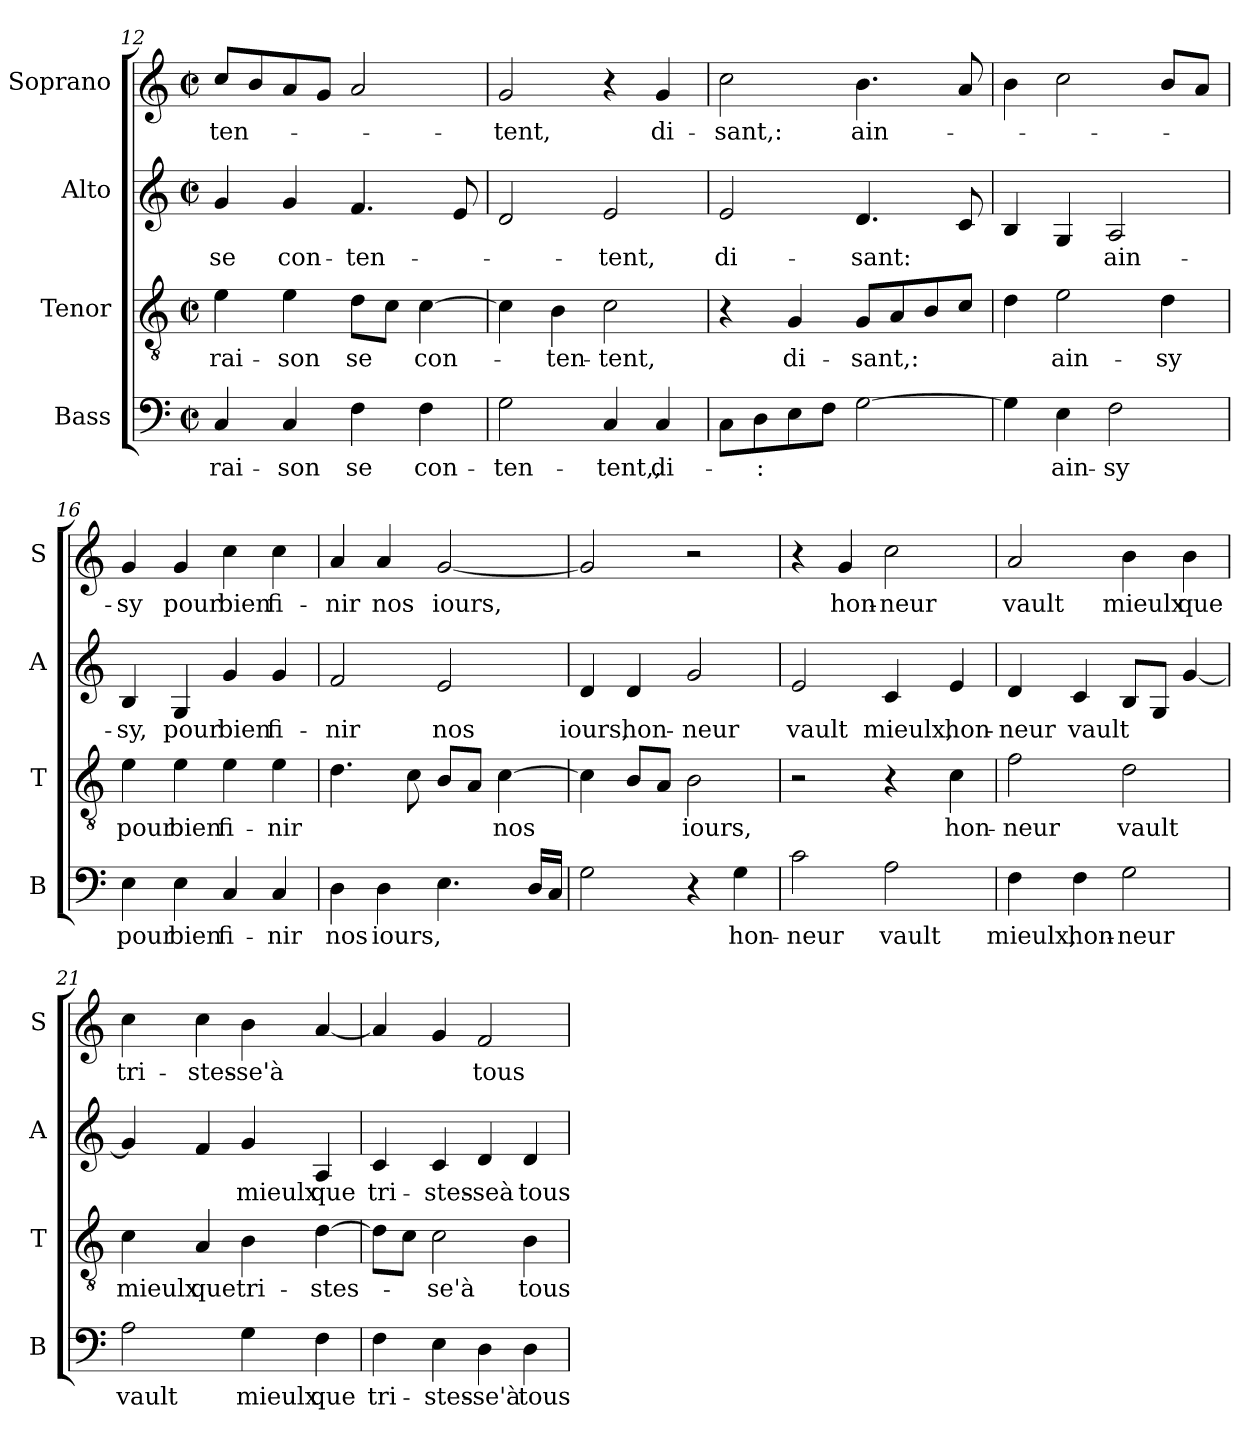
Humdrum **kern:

**kern	**text	**kern	**text	**kern	**text	**kern	**text
*part4	*part4	*part3	*part3	*part2	*part2	*part1	*part1
*staff4	*staff4	*staff3	*staff3	*staff2	*staff2	*staff1	*staff1
*I"Bass	*	*I"Tenor	*	*I"Alto	*	*I"Soprano	*
*I'B	*	*I'T	*	*I'A	*	*I'S	*
*clefF4	*	*clefGv2	*	*clefG2	*	*clefG2	*
*k[]	*	*k[]	*	*k[]	*	*k[]	*
*C:	*	*C:	*	*C:	*	*C:	*
*M2/2	*	*M2/2	*	*M2/2	*	*M2/2	*
*met(c|)	*	*met(c|)	*	*met(c|)	*	*met(c|)	*
=12	=12	=12	=12	=12	=12	=12	=12
!	!LO:LY:b	!	!LO:LY:b	!	!LO:LY:b	!	!LO:LY:b
4C/	rai-	4e\	rai-	4g/	se	8cc/L	-ten-
.	.	.	.	.	.	8b/	.
!	!LO:LY:b	!	!LO:LY:b	!	!LO:LY:b	!	!
4C/	-son	4e\	-son	4g/	con-	8a/	.
.	.	.	.	.	.	8g/J	.
!	!LO:LY:b	!	!LO:LY:b	!	!LO:LY:b	!	!
4F\	se	8d\L	se	4.f/	-ten-	2a/	.
.	.	8c\J	.	.	.	.	.
!	!LO:LY:b	!	!LO:LY:b	!	!	!	!
4F\	con-	[4c\	con-	.	.	.	.
.	.	.	.	8e/	.	.	.
=13	=13	=13	=13	=13	=13	=13	=13
!	!LO:LY:b	!	!	!	!	!	!LO:LY:b
2G\	-ten-	4c\]	.	2d/	.	2g/	-tent,
!	!	!	!LO:LY:b	!	!	!	!
.	.	4B\	-ten-	.	.	.	.
!	!LO:LY:b	!	!LO:LY:b	!	!LO:LY:b	!	!
4C/	-tent,,	2c\	-tent,	2e/	-tent,	4r	.
!	!LO:LY:b	!	!	!	!	!	!LO:LY:b
4C/	di-	.	.	.	.	4g/	di-
=14	=14	=14	=14	=14	=14	=14	=14
!	!	!	!	!	!LO:LY:b	!	!LO:LY:b
8C\L	.	4r	.	2e/	di-	2cc\	-sant,:
!	!LO:LY:b	!	!	!	!	!	!
8D\	:	.	.	.	.	.	.
!	!	!	!LO:LY:b	!	!	!	!
8E\	.	4G/	di-	.	.	.	.
8F\J	.	.	.	.	.	.	.
!	!	!	!LO:LY:b	!	!LO:LY:b	!	!LO:LY:b
[2G\	.	8G/L	-sant,:	4.d/	-sant:	4.b\	ain-
.	.	8A/	.	.	.	.	.
.	.	8B/	.	.	.	.	.
.	.	8c/J	.	8c/	.	8a/	.
=15	=15	=15	=15	=15	=15	=15	=15
4G\]	.	4d\	.	4B/	.	4b\	.
!	!LO:LY:b	!	!LO:LY:b	!	!	!	!
4E\	ain-	2e\	ain-	4G/	.	2cc\	.
!	!LO:LY:b	!	!	!	!LO:LY:b	!	!
2F\	-sy	.	.	2A/	ain-	.	.
!	!	!	!LO:LY:b	!	!	!	!
.	.	4d\	-sy	.	.	8b/L	.
.	.	.	.	.	.	8a/J	.
!!LO:LB:g=z
=16	=16	=16	=16	=16	=16	=16	=16
!	!LO:LY:b	!	!LO:LY:b	!	!LO:LY:b	!	!LO:LY:b
4E\	pour	4e\	pour	4B/	-sy,	4g/	-sy
!	!LO:LY:b	!	!LO:LY:b	!	!LO:LY:b	!	!LO:LY:b
4E\	bien	4e\	bien	4G/	pour	4g/	pour
!	!LO:LY:b	!	!LO:LY:b	!	!LO:LY:b	!	!LO:LY:b
4C/	fi-	4e\	fi-	4g/	bien	4cc\	bien
!	!LO:LY:b	!	!LO:LY:b	!	!LO:LY:b	!	!LO:LY:b
4C/	-nir	4e\	-nir	4g/	fi-	4cc\	fi-
=17	=17	=17	=17	=17	=17	=17	=17
!	!LO:LY:b	!	!	!	!LO:LY:b	!	!LO:LY:b
4D\	nos	4.d\	.	2f/	-nir	4a/	-nir
!	!LO:LY:b	!	!	!	!	!	!LO:LY:b
4D\	iours,	.	.	.	.	4a/	nos
.	.	8c\	.	.	.	.	.
!	!	!	!	!	!LO:LY:b	!	!LO:LY:b
4.E\	.	8B/L	.	2e/	nos	[2g/	iours,
.	.	8A/J	.	.	.	.	.
!	!	!	!LO:LY:b	!	!	!	!
.	.	[4c\	nos	.	.	.	.
16D/LL	.	.	.	.	.	.	.
16C/JJ	.	.	.	.	.	.	.
=18	=18	=18	=18	=18	=18	=18	=18
!	!	!	!	!	!LO:LY:b	!	!
2G\	.	4c\]	.	4d/	iours,	2g/]	.
!	!	!	!	!	!LO:LY:b	!	!
.	.	8B/L	.	4d/	hon-	.	.
.	.	8A/J	.	.	.	.	.
!	!	!	!LO:LY:b	!	!LO:LY:b	!	!
4r	.	2B\	iours,	2g/	-neur	2r	.
!	!LO:LY:b	!	!	!	!	!	!
4G\	hon-	.	.	.	.	.	.
=19	=19	=19	=19	=19	=19	=19	=19
!	!LO:LY:b	!	!	!	!LO:LY:b	!	!
2c\	-neur	2r	.	2e/	vault	4r	.
!	!	!	!	!	!	!	!LO:LY:b
.	.	.	.	.	.	4g/	hon-
!	!LO:LY:b	!	!	!	!LO:LY:b	!	!LO:LY:b
2A\	vault	4r	.	4c/	mieulx,	2cc\	-neur
!	!	!	!LO:LY:b	!	!LO:LY:b	!	!
.	.	4c\	hon-	4e/	hon-	.	.
=20	=20	=20	=20	=20	=20	=20	=20
!	!LO:LY:b	!	!LO:LY:b	!	!LO:LY:b	!	!LO:LY:b
4F\	mieulx,	2f\	-neur	4d/	-neur	2a/	vault
!	!LO:LY:b	!	!	!	!LO:LY:b	!	!
4F\	hon-	.	.	4c/	vault	.	.
!	!LO:LY:b	!	!LO:LY:b	!	!	!	!LO:LY:b
2G\	-neur	2d\	vault	8B/L	.	4b\	mieulx
.	.	.	.	8G/J	.	.	.
!	!	!	!	!	!	!	!LO:LY:b
.	.	.	.	[4g/	.	4b\	que
=21	=21	=21	=21	=21	=21	=21	=21
!	!LO:LY:b	!	!LO:LY:b	!	!	!	!LO:LY:b
2A\	vault	4c\	mieulx	4g/]	.	4cc\	tri-
!	!	!	!LO:LY:b	!	!	!	!LO:LY:b
.	.	4A/	que	4f/	.	4cc\	-stes-
!	!LO:LY:b	!	!LO:LY:b	!	!LO:LY:b	!	!LO:LY:b
4G\	mieulx	4B\	tri-	4g/	mieulx	4b\	-se'à
!	!LO:LY:b	!	!LO:LY:b	!	!LO:LY:b	!	!
4F\	que	[4d\	-stes-	4A/	que	[4a/	.
!!LO:LB:g=z
=22	=22	=22	=22	=22	=22	=22	=22
!	!LO:LY:b	!	!	!	!LO:LY:b	!	!
4F\	tri-	8d\L]	.	4c/	tri-	4a/]	.
.	.	8c\J	.	.	.	.	.
!	!LO:LY:b	!	!LO:LY:b	!	!LO:LY:b	!	!
4E\	-stes-	2c\	-se'à	4c/	-stes-	4g/	.
!	!LO:LY:b	!	!	!	!LO:LY:b	!	!LO:LY:b
4D\	-se'à	.	.	4d/	-seà	2f/	tous
!	!LO:LY:b	!	!LO:LY:b	!	!LO:LY:b	!	!
4D\	tous-	4B\	tous-	4d/	tous-	.	.
=	=	=	=	=	=	=	=
*-	*-	*-	*-	*-	*-	*-	*-
